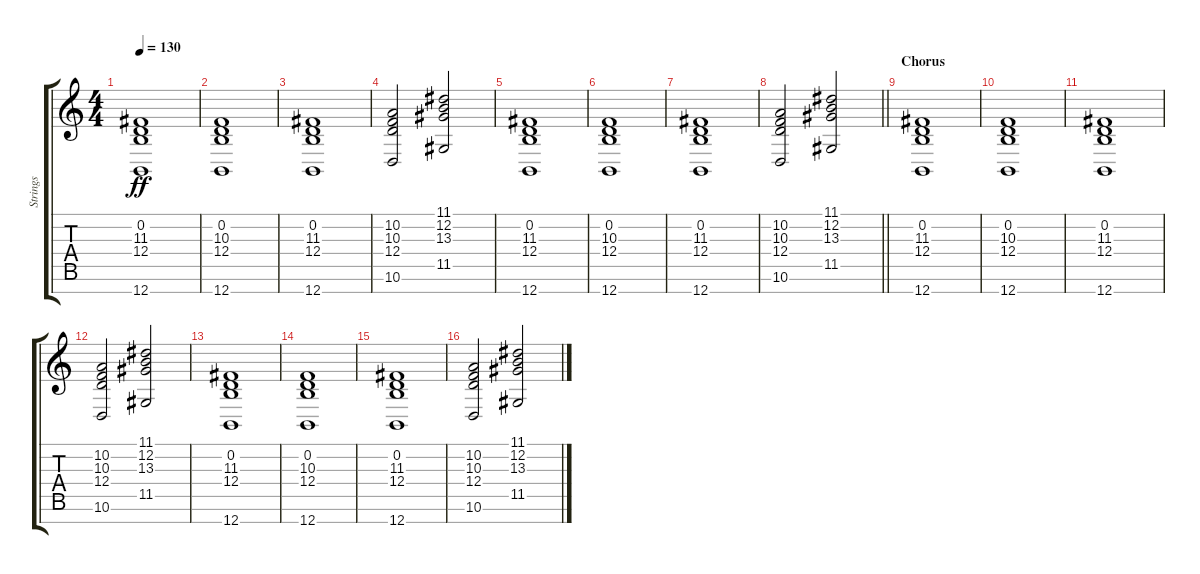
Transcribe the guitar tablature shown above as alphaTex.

\track ("Strings" "Strings") {instrument stringensemble2}
\staff {score tabs}
\tuning (E4 B3 G3 D3 A2 E2 B1) {hide}
\ts (4 4)
\tempo 130
\clef g2
\ks c
(0.2 11.3 12.4 12.7).1{dy ff} |
(0.2 10.3 12.4 12.7).1 |
(0.2 11.3 12.4 12.7).1 |
(10.2 10.3 12.4 10.6).2 (11.1 12.2 13.3 11.5).2 |
(0.2 11.3 12.4 12.7).1 |
(0.2 10.3 12.4 12.7).1 |
(0.2 11.3 12.4 12.7).1 |
\barLineRight lightlight
(10.2 10.3 12.4 10.6).2 (11.1 12.2 13.3 11.5).2 |
\section ("" "Chorus")
(0.2 11.3 12.4 12.7).1 |
(0.2 10.3 12.4 12.7).1 |
(0.2 11.3 12.4 12.7).1 |
(10.2 10.3 12.4 10.6).2 (11.1 12.2 13.3 11.5).2 |
(0.2 11.3 12.4 12.7).1 |
(0.2 10.3 12.4 12.7).1 |
(0.2 11.3 12.4 12.7).1 |
(10.2 10.3 12.4 10.6).2 (11.1 12.2 13.3 11.5).2
